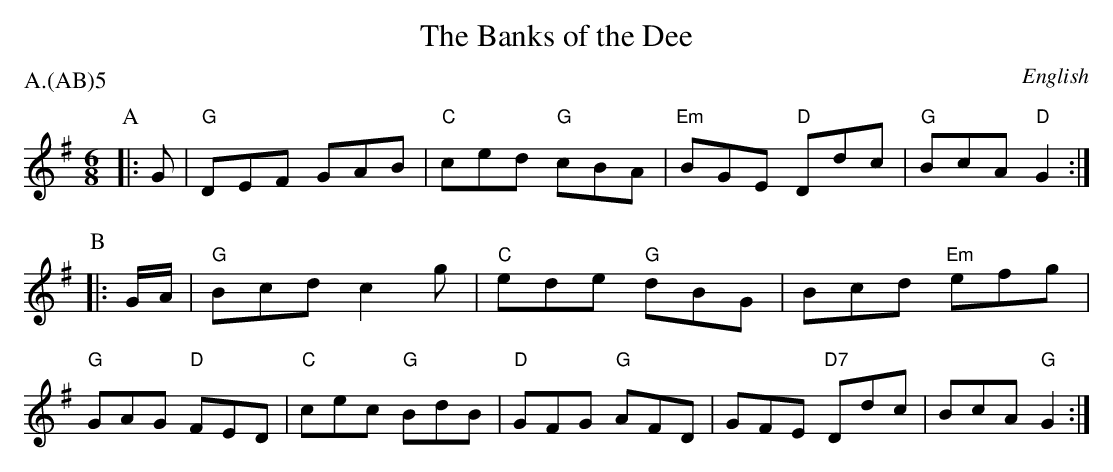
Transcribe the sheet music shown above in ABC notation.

X:1
T:The Banks of the Dee
M:6/8
O:English
P:A.(AB)5
K:G
P:A
|: G | "G" DEF GAB | "C" ced "G" cBA | "Em" BGE "D" Ddc | "G" BcA "D" G2  :|
P:B
|: G/2A/2 | "G" Bcd c2 g | "C" ede "G" dBG | Bcd "Em" efg |
   "G" GAG "D" FED | "C" cec "G" BdB  | "D" GFG "G" AFD |\
   GFE "D7" Ddc | BcA "G" G2  :|
